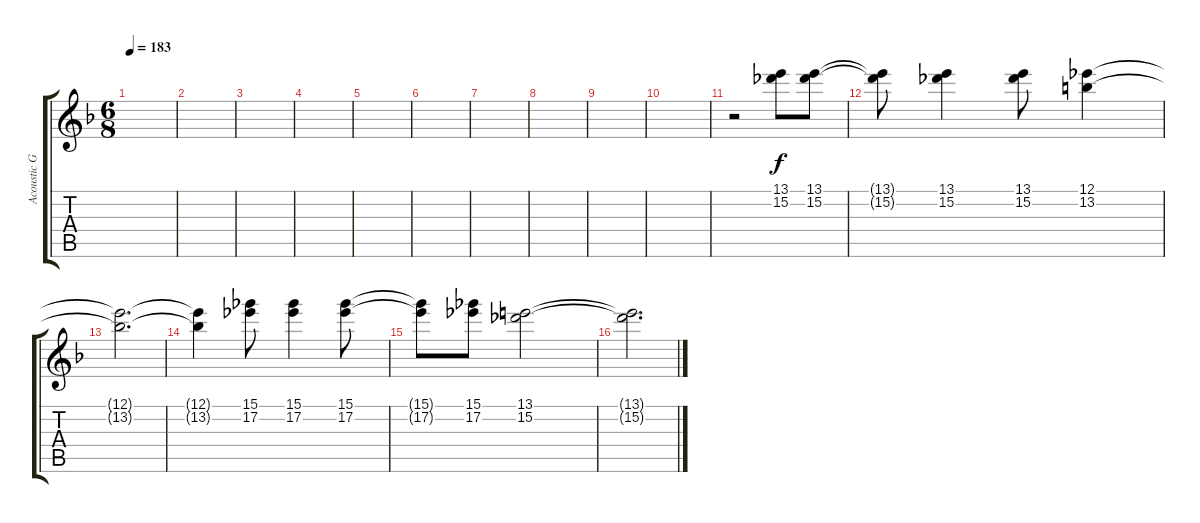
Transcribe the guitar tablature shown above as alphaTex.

\track ("Acoustic Guitar 2" "Acoustic G") {instrument acousticguitarsteel}
\staff {score tabs}
\tuning (Eb4 Bb3 Gb3 Db3 Ab2 Eb2) {hide}
\ts (6 8)
\tempo 183
\clef g2
\ks f
|
|
|
|
|
|
|
|
|
|
r.2 (13.1 15.2).8{dy f} (13.1 15.2).8 |
(13.1{t} 15.2{t}).8 (13.1 15.2).4 (13.1 15.2).8 (12.1 13.2).4 |
(12.1{t} 13.2{t}).2{d} |
(12.1{t} 13.2{t}).4 (15.1 17.2).8 (15.1 17.2).4 (15.1 17.2).8 |
(15.1{t} 17.2{t}).8 (15.1 17.2).8 (13.1 15.2).2 |
(13.1{t} 15.2{t}).2{d}
